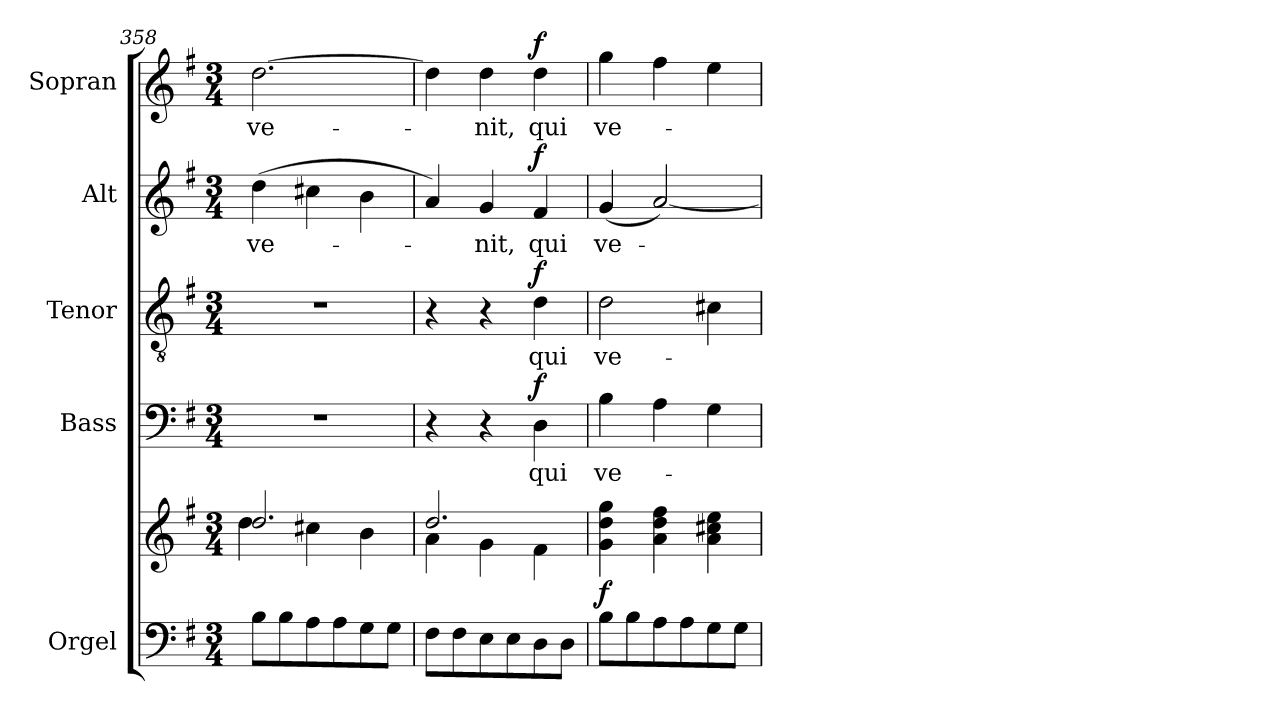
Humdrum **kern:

**kern	**kern	**dynam	**kern	**text	**dynam	**kern	**text	**dynam	**kern	**text	**dynam	**kern	**text	**dynam
*part5	*part5	*part5	*part4	*part4	*part4	*part3	*part3	*part3	*part2	*part2	*part2	*part1	*part1	*part1
*staff6	*staff5	*staff5/6	*staff4	*staff4	*staff4	*staff3	*staff3	*staff3	*staff2	*staff2	*staff2	*staff1	*staff1	*staff1
*I"Orgel	*	*	*I"Bass	*	*	*I"Tenor	*	*	*I"Alt	*	*	*I"Sopran	*	*
*I'Org.	*	*	*I'B.	*	*	*I'T.	*	*	*I'A.	*	*	*I'S.	*	*
*clefF4	*clefG2	*	*clefF4	*	*	*clefGv2	*	*	*clefG2	*	*	*clefG2	*	*
*k[f#]	*k[f#]	*	*k[f#]	*	*	*k[f#]	*	*	*k[f#]	*	*	*k[f#]	*	*
*G:	*G:	*	*G:	*	*	*G:	*	*	*G:	*	*	*G:	*	*
*M3/4	*M3/4	*	*M3/4	*	*	*M3/4	*	*	*M3/4	*	*	*M3/4	*	*
=358	=358	=358	=358	=358	=358	=358	=358	=358	=358	=358	=358	=358	=358	=358
*	*^	*	*	*	*	*	*	*	*	*	*	*	*	*
!	!	!	!	!	!	!	!	!	!	!	!LO:LY:b	!	!	!LO:LY:b	!
8B\L	2.dd/	4dd\	.	2.r	.	.	2.r	.	.	(>4dd\	ve-	.	[2.dd\	ve-	.
8B\	.	.	.	.	.	.	.	.	.	.	.	.	.	.	.
8A\	.	4cc#X\	.	.	.	.	.	.	.	4cc#X\	.	.	.	.	.
8A\	.	.	.	.	.	.	.	.	.	.	.	.	.	.	.
8G\	.	4b\	.	.	.	.	.	.	.	4b\	.	.	.	.	.
8G\J	.	.	.	.	.	.	.	.	.	.	.	.	.	.	.
=359	=359	=359	=359	=359	=359	=359	=359	=359	=359	=359	=359	=359	=359	=359	=359
8F#\L	2.dd/	4a\	.	4r	.	.	4r	.	.	4a/)	.	.	4dd\]	.	.
8F#\	.	.	.	.	.	.	.	.	.	.	.	.	.	.	.
!	!	!	!	!	!	!	!	!	!	!	!LO:LY:b	!	!	!LO:LY:b	!
8E\	.	4g\	.	4r	.	.	4r	.	.	4g/	-nit,	.	4dd\	-nit,	.
8E\	.	.	.	.	.	.	.	.	.	.	.	.	.	.	.
!	!	!	!	!	!LO:LY:b	!LO:DY:a	!	!LO:LY:b	!LO:DY:a	!	!LO:LY:b	!LO:DY:a	!	!LO:LY:b	!LO:DY:a
8D\	.	4f#\	.	4D\	qui	f	4d\	qui	f	4f#/	qui	f	4dd\	qui	f
8D\J	.	.	.	.	.	.	.	.	.	.	.	.	.	.	.
*	*v	*v	*	*	*	*	*	*	*	*	*	*	*	*	*
!!LO:LB:g=z
=360	=360	=360	=360	=360	=360	=360	=360	=360	=360	=360	=360	=360	=360	=360
!	!	!LO:DY:b	!	!LO:LY:b	!	!	!LO:LY:b	!	!	!LO:LY:b	!	!	!LO:LY:b	!
8B\L	4g\ 4dd\ 4gg\	f	4B\	ve-	.	2d\	ve-	.	(<4g/	ve-	.	4gg\	ve-	.
8B\	.	.	.	.	.	.	.	.	.	.	.	.	.	.
8A\	4a\ 4dd\ 4ff#\	.	4A\	.	.	.	.	.	[2a/)	.	.	4ff#\	.	.
8A\	.	.	.	.	.	.	.	.	.	.	.	.	.	.
8G\	4a\ 4cc#X\ 4ee\	.	4G\	.	.	4c#X\	.	.	.	.	.	4ee\	.	.
8G\J	.	.	.	.	.	.	.	.	.	.	.	.	.	.
=	=	=	=	=	=	=	=	=	=	=	=	=	=	=
*-	*-	*-	*-	*-	*-	*-	*-	*-	*-	*-	*-	*-	*-	*-
